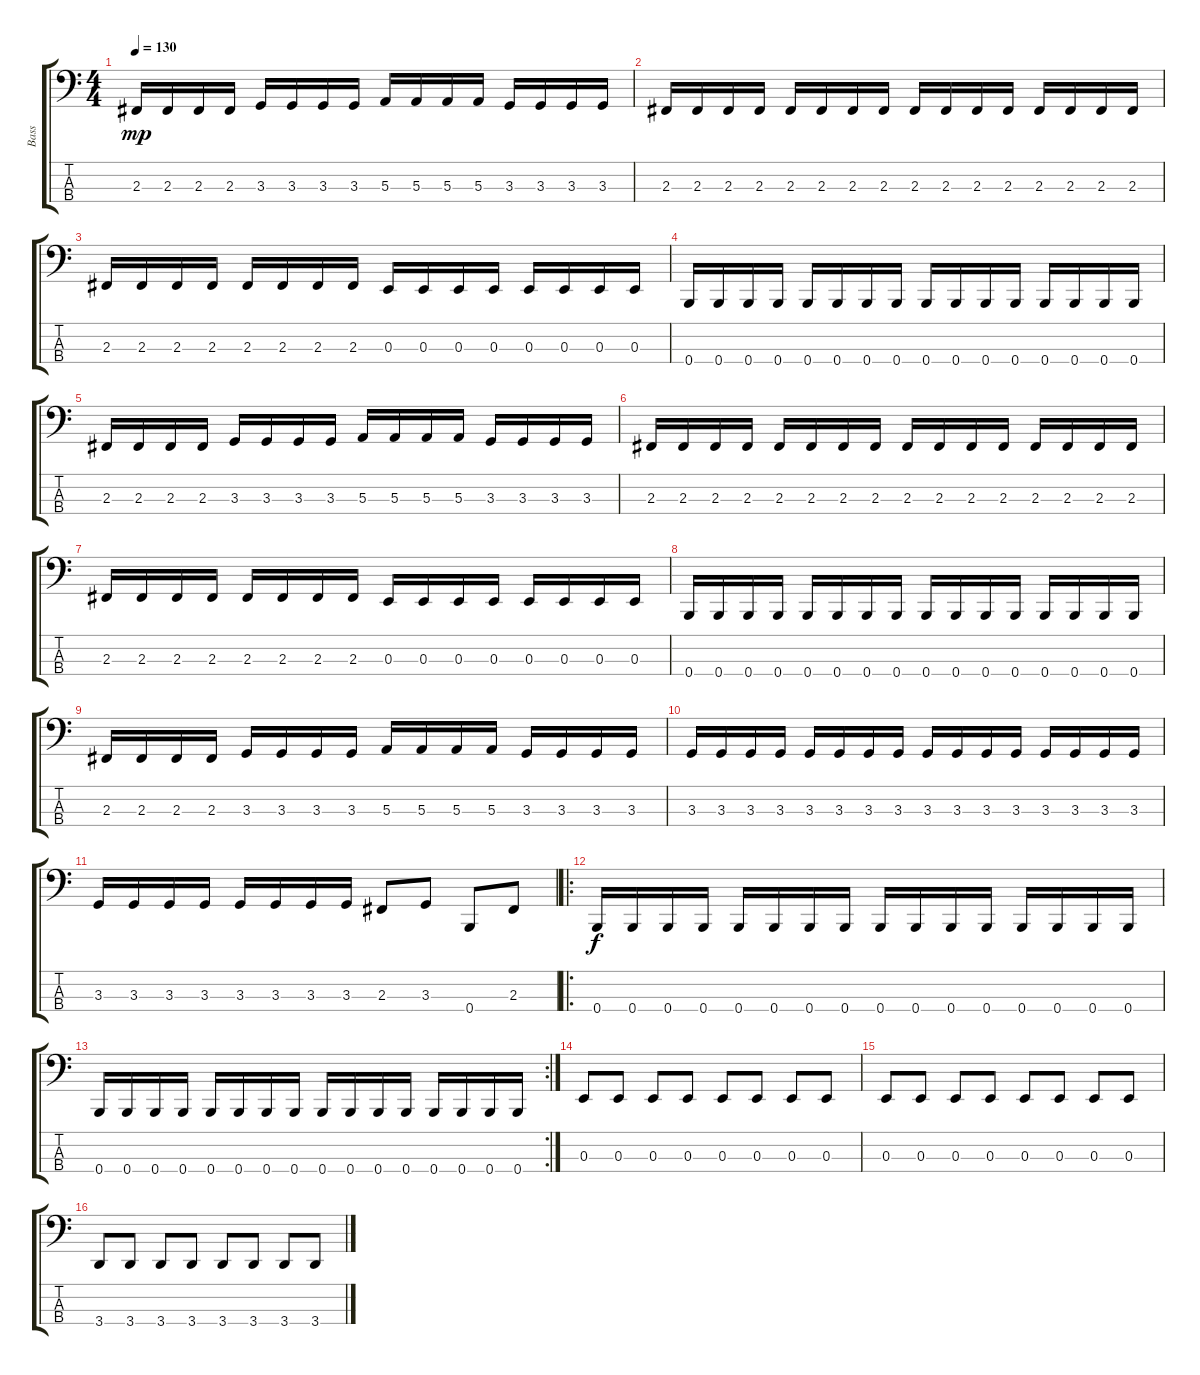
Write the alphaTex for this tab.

\track ("Bass" "Bass") {instrument electricbassfinger}
\staff {score tabs}
\tuning (D2 A1 E1 B0) {hide}
\ts (4 4)
\tempo 130
\clef f4
\ks c
2.3.16{dy mp} 2.3.16 2.3.16 2.3.16 3.3.16 3.3.16 3.3.16 3.3.16 5.3.16 5.3.16 5.3.16 5.3.16 3.3.16 3.3.16 3.3.16 3.3.16 |
2.3.16 2.3.16 2.3.16 2.3.16 2.3.16 2.3.16 2.3.16 2.3.16 2.3.16 2.3.16 2.3.16 2.3.16 2.3.16 2.3.16 2.3.16 2.3.16 |
2.3.16 2.3.16 2.3.16 2.3.16 2.3.16 2.3.16 2.3.16 2.3.16 0.3.16 0.3.16 0.3.16 0.3.16 0.3.16 0.3.16 0.3.16 0.3.16 |
0.4.16 0.4.16 0.4.16 0.4.16 0.4.16 0.4.16 0.4.16 0.4.16 0.4.16 0.4.16 0.4.16 0.4.16 0.4.16 0.4.16 0.4.16 0.4.16 |
2.3.16 2.3.16 2.3.16 2.3.16 3.3.16 3.3.16 3.3.16 3.3.16 5.3.16 5.3.16 5.3.16 5.3.16 3.3.16 3.3.16 3.3.16 3.3.16 |
2.3.16 2.3.16 2.3.16 2.3.16 2.3.16 2.3.16 2.3.16 2.3.16 2.3.16 2.3.16 2.3.16 2.3.16 2.3.16 2.3.16 2.3.16 2.3.16 |
2.3.16 2.3.16 2.3.16 2.3.16 2.3.16 2.3.16 2.3.16 2.3.16 0.3.16 0.3.16 0.3.16 0.3.16 0.3.16 0.3.16 0.3.16 0.3.16 |
0.4.16 0.4.16 0.4.16 0.4.16 0.4.16 0.4.16 0.4.16 0.4.16 0.4.16 0.4.16 0.4.16 0.4.16 0.4.16 0.4.16 0.4.16 0.4.16 |
2.3.16 2.3.16 2.3.16 2.3.16 3.3.16 3.3.16 3.3.16 3.3.16 5.3.16 5.3.16 5.3.16 5.3.16 3.3.16 3.3.16 3.3.16 3.3.16 |
3.3.16 3.3.16 3.3.16 3.3.16 3.3.16 3.3.16 3.3.16 3.3.16 3.3.16 3.3.16 3.3.16 3.3.16 3.3.16 3.3.16 3.3.16 3.3.16 |
3.3.16 3.3.16 3.3.16 3.3.16 3.3.16 3.3.16 3.3.16 3.3.16 2.3.8 3.3.8 0.4.8 2.3.8 |
\ro
0.4.16{dy f} 0.4.16 0.4.16 0.4.16 0.4.16 0.4.16 0.4.16 0.4.16 0.4.16 0.4.16 0.4.16 0.4.16 0.4.16 0.4.16 0.4.16 0.4.16 |
\rc 2
0.4.16 0.4.16 0.4.16 0.4.16 0.4.16 0.4.16 0.4.16 0.4.16 0.4.16 0.4.16 0.4.16 0.4.16 0.4.16 0.4.16 0.4.16 0.4.16 |
0.3.8 0.3.8 0.3.8 0.3.8 0.3.8 0.3.8 0.3.8 0.3.8 |
0.3.8 0.3.8 0.3.8 0.3.8 0.3.8 0.3.8 0.3.8 0.3.8 |
3.4.8 3.4.8 3.4.8 3.4.8 3.4.8 3.4.8 3.4.8 3.4.8
